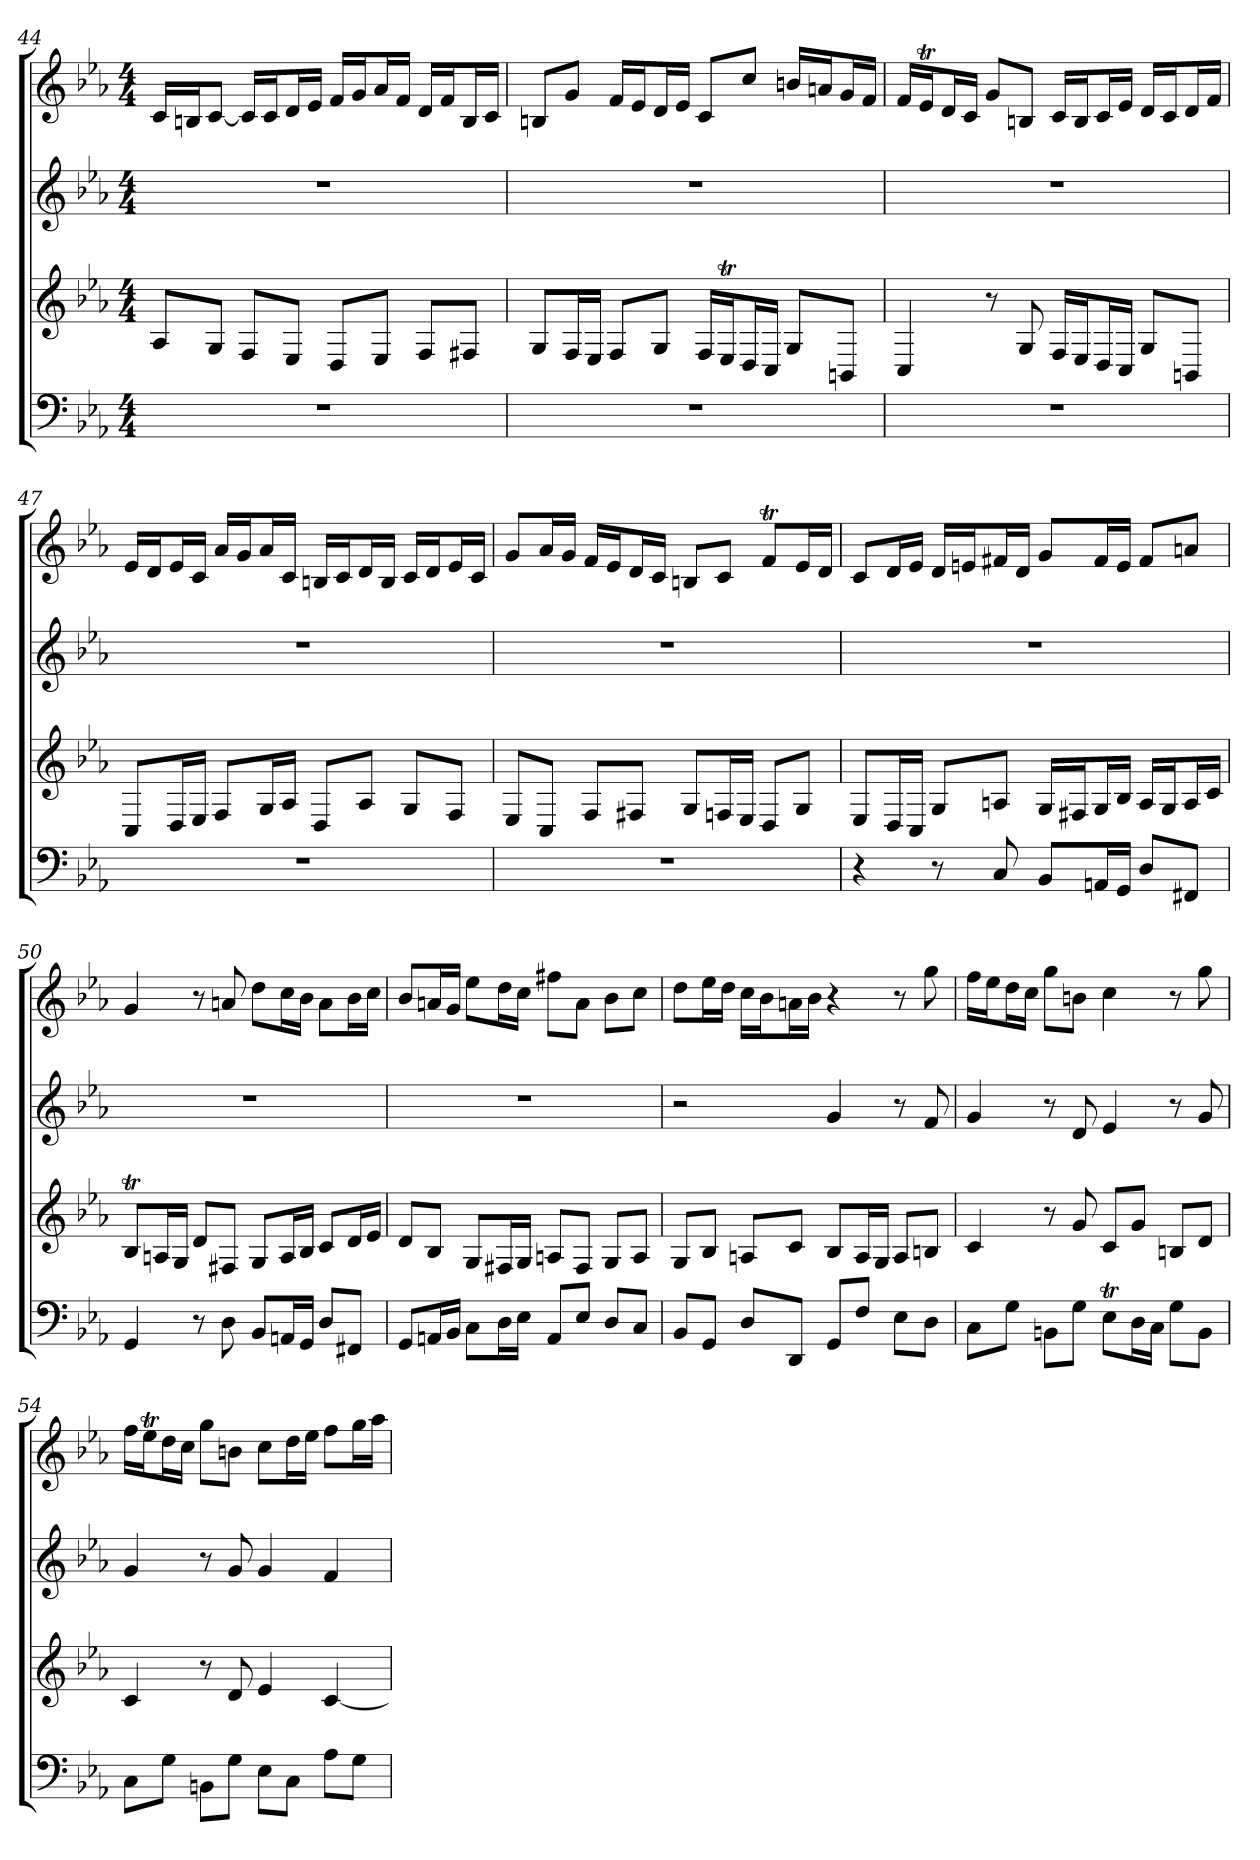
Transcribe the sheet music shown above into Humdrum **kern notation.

**kern	**kern	**kern	**kern
*part4	*part3	*part2	*part1
*staff4	*staff3	*staff2	*staff1
*k[b-e-a-]	*k[b-e-a-]	*k[b-e-a-]	*k[b-e-a-]
*M4/4	*M4/4	*M4/4	*M4/4
=44	=44	=44	=44
1r	8A-L	1r	16cLL
.	.	.	16BnJ
.	8GJ	.	[8cJ
.	8FL	.	16cLL]
.	.	.	16cJ
.	8E-J	.	16dL
.	.	.	16e-JJ
.	8DL	.	16fLL
.	.	.	16gJ
.	8E-J	.	16a-L
.	.	.	16fJJ
.	8FL	.	16dLL
.	.	.	16fJ
.	8F#XJ	.	16BL
.	.	.	16cJJ
=45	=45	=45	=45
1r	8GL	1r	8BnL
.	16FL	.	8gJ
.	16E-JJ	.	.
.	8FL	.	16fLL
.	.	.	16e-J
.	8GJ	.	16dL
.	.	.	16e-JJ
.	16FLL	.	8cL
.	16E-TJ	.	.
.	16DL	.	8ccJ
.	16CJJ	.	.
.	8GL	.	16bnLL
.	.	.	16anJ
.	8BBnJ	.	16gL
.	.	.	16fJJ
=46	=46	=46	=46
1r	4C	1r	16fLL
.	.	.	16e-TJ
.	.	.	16dL
.	.	.	16cJJ
.	8r	.	8gL
.	8G	.	8BnJ
.	16FLL	.	16cLL
.	16E-J	.	16BJ
.	16DL	.	16cL
.	16CJJ	.	16e-JJ
.	8GL	.	16dLL
.	.	.	16cJ
.	8BBnJ	.	16dL
.	.	.	16fJJ
=47	=47	=47	=47
1r	8CL	1r	16e-LL
.	.	.	16dJ
.	16DL	.	16e-L
.	16E-JJ	.	16cJJ
.	8FL	.	16a-LL
.	.	.	16gJ
.	16GL	.	16a-L
.	16A-JJ	.	16cJJ
.	8DL	.	16BnLL
.	.	.	16cJ
.	8A-J	.	16dL
.	.	.	16BJJ
.	8GL	.	16cLL
.	.	.	16dJ
.	8FJ	.	16e-L
.	.	.	16cJJ
=48	=48	=48	=48
1r	8E-L	1r	8gL
.	8CJ	.	16a-L
.	.	.	16gJJ
.	8FL	.	16fLL
.	.	.	16e-J
.	8F#XJ	.	16dL
.	.	.	16cJJ
.	8GL	.	8BnL
.	16FnL	.	8cJ
.	16E-JJ	.	.
.	8DL	.	8fTL
.	8GJ	.	16e-L
.	.	.	16dJJ
=49	=49	=49	=49
4r	8E-L	1r	8cL
.	16DL	.	16dL
.	16CJJ	.	16e-JJ
8r	8GL	.	16dLL
.	.	.	16enJ
8C	8AnJ	.	16f#XL
.	.	.	16dJJ
8BB-L	16GLL	.	8gL
.	16F#XJ	.	.
16AAnL	16GL	.	16f#L
16GGJJ	16B-JJ	.	16eJJ
8DL	16ALL	.	8f#L
.	16GJ	.	.
8FF#XJ	16AL	.	8anJ
.	16cJJ	.	.
=50	=50	=50	=50
4GG	8B-TL	1r	4g
.	16AnL	.	.
.	16GJJ	.	.
8r	8dL	.	8r
8D	8F#XJ	.	8an
8BB-L	8GL	.	8ddL
16AAnL	16AL	.	16ccL
16GGJJ	16B-JJ	.	16b-JJ
8DL	8cL	.	8aL
8FF#XJ	16dL	.	16b-L
.	16e-JJ	.	16ccJJ
=51	=51	=51	=51
8GGL	8dL	1r	8b-L
16AAnL	8B-J	.	16anL
16BB-JJ	.	.	16gJJ
8CL	8GL	.	8ee-L
16DL	16F#XL	.	16ddL
16E-JJ	16GJJ	.	16ccJJ
8AAL	8AnL	.	8ff#XL
8E-J	8F#J	.	8aJ
8DL	8GL	.	8b-L
8CJ	8AJ	.	8ccJ
=52	=52	=52	=52
8BB-L	8GL	2r	8ddL
8GGJ	8B-J	.	16ee-L
.	.	.	16ddJJ
8DL	8AnL	.	16ccLL
.	.	.	16b-J
8DDJ	8cJ	.	16anL
.	.	.	16b-JJ
8GGL	8B-L	4g	4r
8FJ	16AL	.	.
.	16GJJ	.	.
8E-L	8AL	8r	8r
8DJ	8BnJ	8f	8gg
=53	=53	=53	=53
8CL	4c	4g	16ffLL
.	.	.	16ee-J
8GJ	.	.	16ddL
.	.	.	16ccJJ
8BBnL	8r	8r	8ggL
8GJ	8g	8d	8bnJ
8E-TL	8cL	4e-	4cc
16DL	8gJ	.	.
16CJJ	.	.	.
8GL	8BnL	8r	8r
8BBJ	8dJ	8g	8gg
=54	=54	=54	=54
8CL	4c	4g	16ffLL
.	.	.	16ee-TJ
8GJ	.	.	16ddL
.	.	.	16ccJJ
8BBnL	8r	8r	8ggL
8GJ	8d	8g	8bnJ
8E-L	4e-	4g	8ccL
8CJ	.	.	16ddL
.	.	.	16ee-JJ
8A-L	[4c	4f	8ffL
8GJ	.	.	16ggL
.	.	.	16aa-JJ
=	=	=	=
*-	*-	*-	*-
